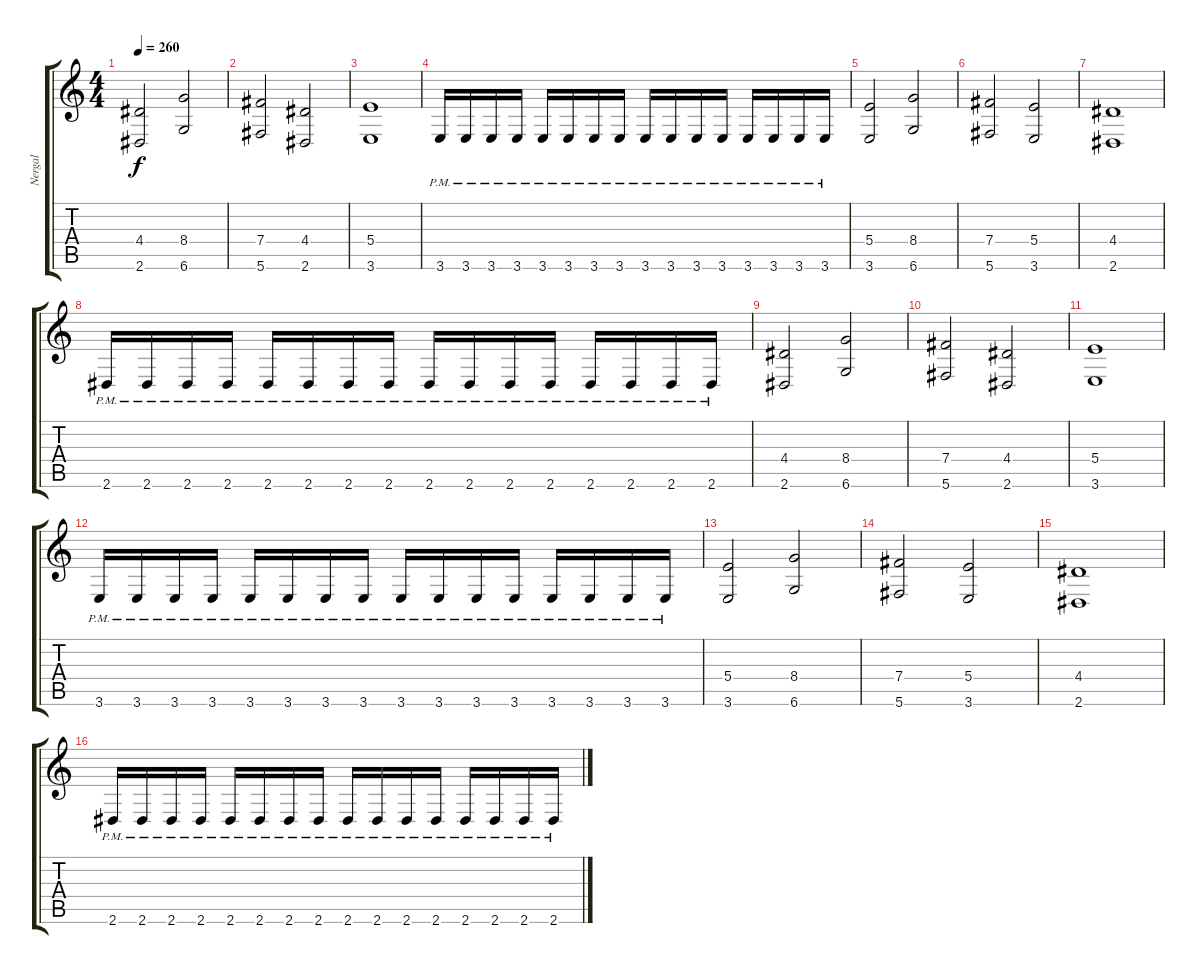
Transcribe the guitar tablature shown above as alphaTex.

\track ("Nergal" "Nergal") {instrument distortionguitar}
\staff {score tabs}
\tuning (Db4 Ab3 E3 B2 Gb2 Db2) {hide}
\ts (4 4)
\tempo 260
\clef g2
\ks c
(4.4 2.6).2{dy f} (8.4 6.6).2 |
(7.4 5.6).2 (4.4 2.6).2 |
(5.4 3.6).1 |
3.6{pm}.16 3.6{pm}.16 3.6{pm}.16 3.6{pm}.16 3.6{pm}.16 3.6{pm}.16 3.6{pm}.16 3.6{pm}.16 3.6{pm}.16 3.6{pm}.16 3.6{pm}.16 3.6{pm}.16 3.6{pm}.16 3.6{pm}.16 3.6{pm}.16 3.6{pm}.16 |
(5.4 3.6).2 (8.4 6.6).2 |
(7.4 5.6).2 (5.4 3.6).2 |
(4.4 2.6).1 |
2.6{pm}.16 2.6{pm}.16 2.6{pm}.16 2.6{pm}.16 2.6{pm}.16 2.6{pm}.16 2.6{pm}.16 2.6{pm}.16 2.6{pm}.16 2.6{pm}.16 2.6{pm}.16 2.6{pm}.16 2.6{pm}.16 2.6{pm}.16 2.6{pm}.16 2.6{pm}.16 |
(4.4 2.6).2 (8.4 6.6).2 |
(7.4 5.6).2 (4.4 2.6).2 |
(5.4 3.6).1 |
3.6{pm}.16 3.6{pm}.16 3.6{pm}.16 3.6{pm}.16 3.6{pm}.16 3.6{pm}.16 3.6{pm}.16 3.6{pm}.16 3.6{pm}.16 3.6{pm}.16 3.6{pm}.16 3.6{pm}.16 3.6{pm}.16 3.6{pm}.16 3.6{pm}.16 3.6{pm}.16 |
(5.4 3.6).2 (8.4 6.6).2 |
(7.4 5.6).2 (5.4 3.6).2 |
(4.4 2.6).1 |
2.6{pm}.16 2.6{pm}.16 2.6{pm}.16 2.6{pm}.16 2.6{pm}.16 2.6{pm}.16 2.6{pm}.16 2.6{pm}.16 2.6{pm}.16 2.6{pm}.16 2.6{pm}.16 2.6{pm}.16 2.6{pm}.16 2.6{pm}.16 2.6{pm}.16 2.6{pm}.16
